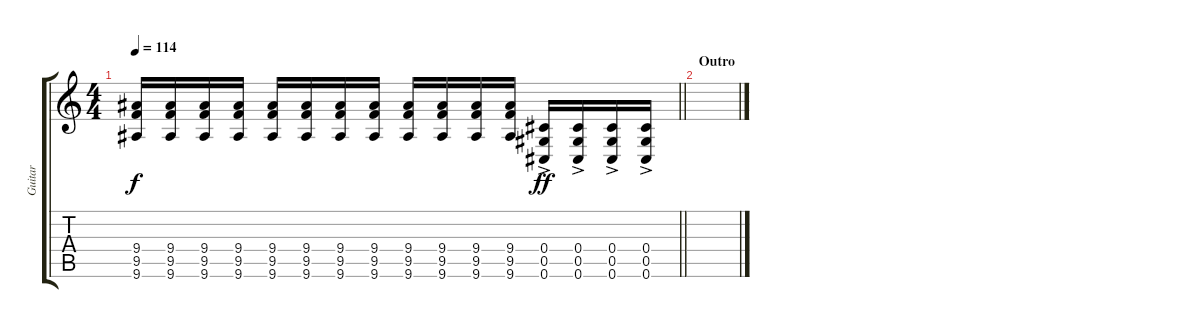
\track ("Guitar" "Guitar") {instrument distortionguitar}
\staff {score tabs}
\tuning (Eb4 Bb3 Gb3 Db3 Ab2 Db2) {hide}
\ts (4 4)
\tempo 114
\clef g2
\barLineRight lightlight
\ks c
(9.4 9.5 9.6).16{dy f} (9.4 9.5 9.6).16 (9.4 9.5 9.6).16 (9.4 9.5 9.6).16 (9.4 9.5 9.6).16 (9.4 9.5 9.6).16 (9.4 9.5 9.6).16 (9.4 9.5 9.6).16 (9.4 9.5 9.6).16 (9.4 9.5 9.6).16 (9.4 9.5 9.6).16 (9.4 9.5 9.6).16 (0.4{ac} 0.5{ac} 0.6{ac}).16{dy ff} (0.4{ac} 0.5{ac} 0.6{ac}).16 (0.4{ac} 0.5{ac} 0.6{ac}).16 (0.4{ac} 0.5{ac} 0.6{ac}).16 |
\section ("" "Outro")
